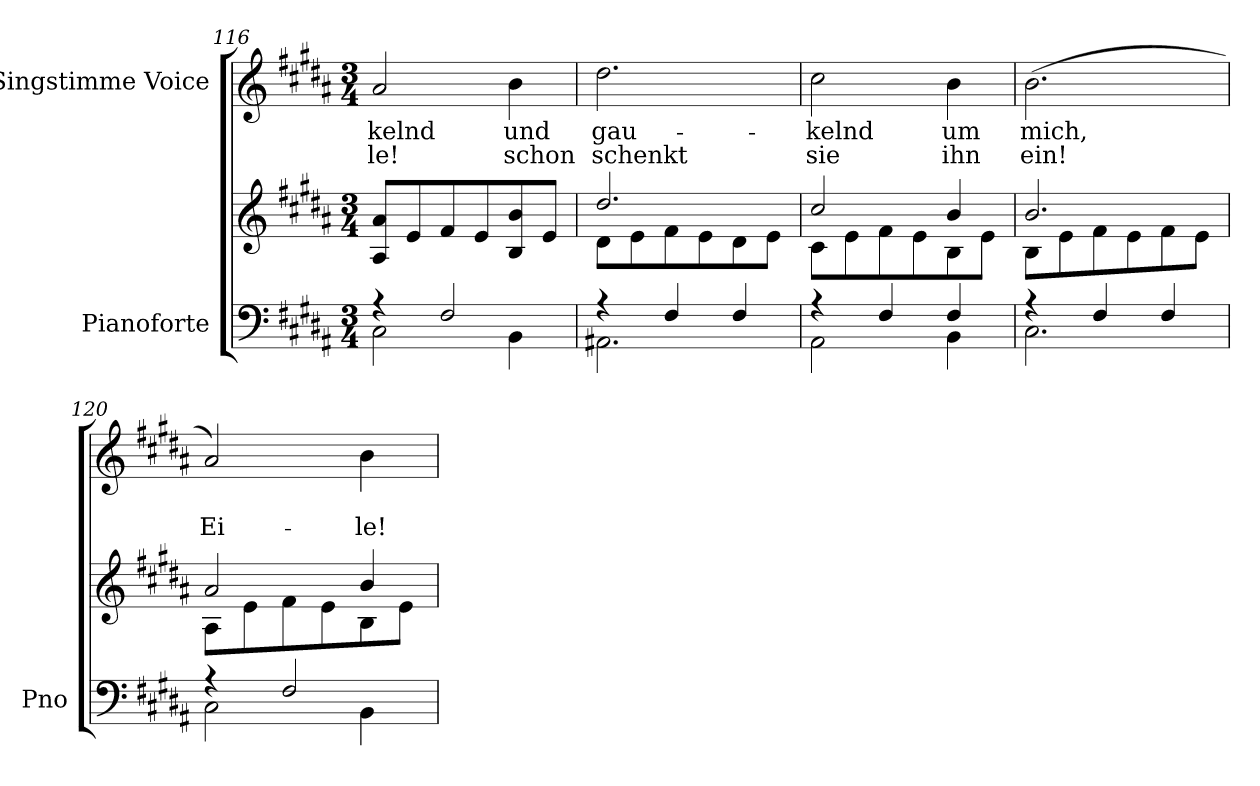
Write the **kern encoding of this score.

**kern	**kern	**kern	**text	**text
*part2	*part2	*part1	*part1	*part1
*staff3	*staff2	*staff1	*staff1	*staff1
*I"Pianoforte	*	*I"Singstimme Voice	*	*
*I'Pno	*	*	*	*
*clefF4	*clefG2	*clefG2	*	*
*k[f#c#g#d#a#]	*k[f#c#g#d#a#]	*k[f#c#g#d#a#]	*	*
*M3/4	*M3/4	*M3/4	*	*
=116	=116	=116	=116	=116
*^	*	*	*	*
4r	2C#\	8A#/ 8a#/L	2a#/	-kelnd	-le!
.	.	8e/	.	.	.
2F#/	.	8f#/	.	.	.
.	.	8e/	.	.	.
.	4BB\	8B/ 8b/	4b\	und	schon
.	.	8e/J	.	.	.
=117	=117	=117	=117	=117	=117
*	*	*^	*	*	*
4r	2.AA#X\	2.dd#/	8d#\L	2.dd#\	gau-	schenkt
.	.	.	8e\	.	.	.
4F#/	.	.	8f#\	.	.	.
.	.	.	8e\	.	.	.
4F#/	.	.	8d#\	.	.	.
.	.	.	8e\J	.	.	.
=118	=118	=118	=118	=118	=118	=118
4r	2AA#\	2cc#/	8c#\L	2cc#\	-kelnd	sie
.	.	.	8e\	.	.	.
4F#/	.	.	8f#\	.	.	.
.	.	.	8e\	.	.	.
4F#/	4BB\	4b/	8B\	4b\	um	ihn
.	.	.	8e\J	.	.	.
=119	=119	=119	=119	=119	=119	=119
4r	2.C#\	2.b/	8B\L	(2.b\	mich,	ein!
.	.	.	8e\	.	.	.
4F#/	.	.	8f#\	.	.	.
.	.	.	8e\	.	.	.
4F#/	.	.	8f#\	.	.	.
.	.	.	8e\J	.	.	.
=120	=120	=120	=120	=120	=120	=120
4r	2C#\	2a#/	8A#\L	2a#/)	.	Ei-
.	.	.	8e\	.	.	.
2F#/	.	.	8f#\	.	.	.
.	.	.	8e\	.	.	.
.	4BB\	4b/	8B\	4b\	.	-le!
.	.	.	8e\J	.	.	.
*v	*v	*	*	*	*	*
*	*v	*v	*	*	*
=	=	=	=	=
*-	*-	*-	*-	*-
